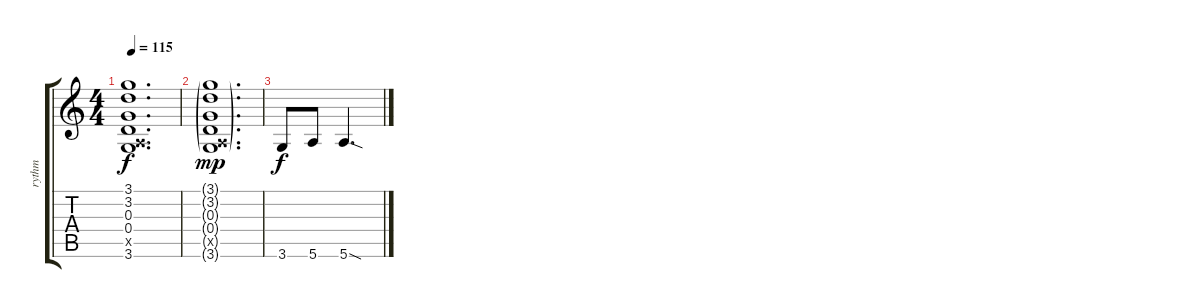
\track ("rythm" "rythm") {instrument distortionguitar}
\staff {score tabs}
\tuning (E4 B3 G3 D3 A2 E2) {hide}
\ts (4 4)
\tempo 115
\clef g2
\ks c
(3.1 3.2 0.3 0.4 0.5{x} 3.6).1{d dy f} |
(3.1{g} 3.2{g} 0.3{g} 0.4{g} 0.5{g x} 3.6{g}).1{d dy mp} |
3.6.8{dy f} 5.6.8 5.6{sod}.4{d}
